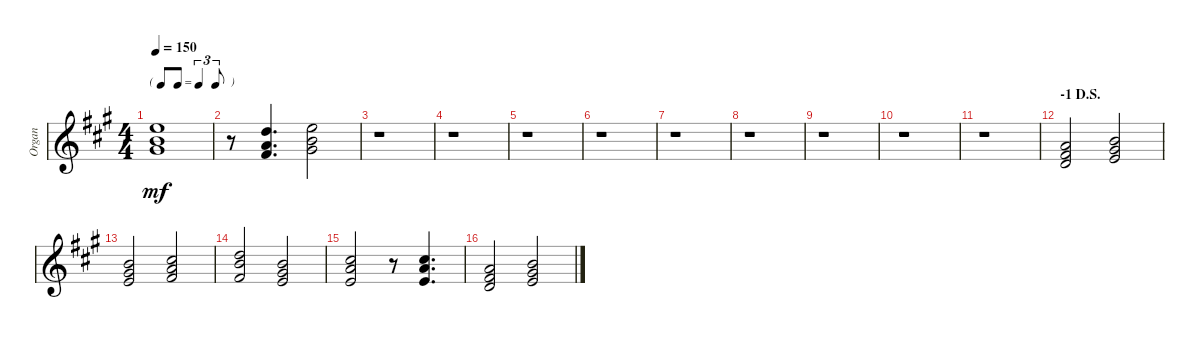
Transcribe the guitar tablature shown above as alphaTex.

\track ("Organ" "Organ") {instrument drawbarorgan}
\staff {score}
\tuning (E4 B3 G3 D3 A2 E2 B1) {hide}
\ts (4 4)
\tf triplet8th
\tempo 150
\clef g2
\ks a
(4.1 12.2 21.3).1{dy mf} |
r.8 (10.1 10.2 11.3).4{d} (4.1 12.2 21.3).2 |
\section ("" "")
r.1 |
r.1 |
r.1 |
r.1 |
r.1 |
r.1 |
r.1 |
r.1 |
r.1 |
\section ("" "-1 D.S.")
(5.1 7.2 7.3).2 (0.1 9.2 16.3).2 |
(7.1 9.2 9.3).2 (2.1 10.2 18.3).2 |
(10.1 12.2 11.3).2 (0.1 9.2 16.3).2 |
(9.1 10.2 9.3).2 r.8 (0.1 10.2 18.3).4{d} |
(5.1 7.2 7.3).2 (0.1 9.2 16.3).2
